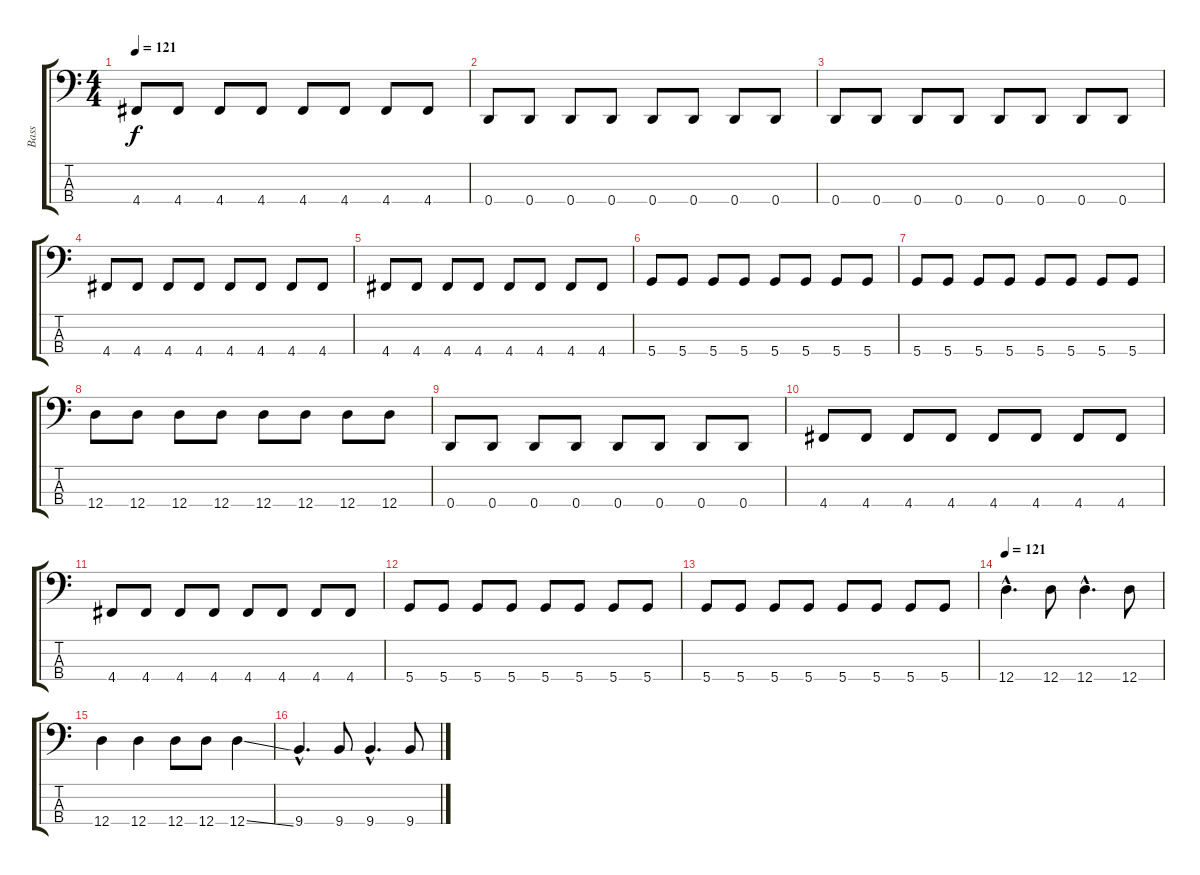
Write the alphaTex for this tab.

\track ("Bass" "Bass") {instrument electricbassfinger}
\staff {score tabs}
\tuning (G2 D2 A1 D1) {hide}
\ts (4 4)
\tempo 121
\clef f4
\ks c
4.4.8{dy f} 4.4.8 4.4.8 4.4.8 4.4.8 4.4.8 4.4.8 4.4.8 |
0.4.8 0.4.8 0.4.8 0.4.8 0.4.8 0.4.8 0.4.8 0.4.8 |
0.4.8 0.4.8 0.4.8 0.4.8 0.4.8 0.4.8 0.4.8 0.4.8 |
4.4.8 4.4.8 4.4.8 4.4.8 4.4.8 4.4.8 4.4.8 4.4.8 |
4.4.8 4.4.8 4.4.8 4.4.8 4.4.8 4.4.8 4.4.8 4.4.8 |
5.4.8 5.4.8 5.4.8 5.4.8 5.4.8 5.4.8 5.4.8 5.4.8 |
5.4.8 5.4.8 5.4.8 5.4.8 5.4.8 5.4.8 5.4.8 5.4.8 |
12.4.8 12.4.8 12.4.8 12.4.8 12.4.8 12.4.8 12.4.8 12.4.8 |
0.4.8 0.4.8 0.4.8 0.4.8 0.4.8 0.4.8 0.4.8 0.4.8 |
4.4.8 4.4.8 4.4.8 4.4.8 4.4.8 4.4.8 4.4.8 4.4.8 |
4.4.8 4.4.8 4.4.8 4.4.8 4.4.8 4.4.8 4.4.8 4.4.8 |
5.4.8 5.4.8 5.4.8 5.4.8 5.4.8 5.4.8 5.4.8 5.4.8 |
5.4.8 5.4.8 5.4.8 5.4.8 5.4.8 5.4.8 5.4.8 5.4.8 |
\tempo 121
12.4{hac}.4{d} 12.4.8 12.4{hac}.4{d} 12.4.8 |
12.4.4 12.4.4 12.4.8 12.4.8 12.4{ss}.4 |
9.4{hac}.4{d} 9.4.8 9.4{hac}.4{d} 9.4.8
